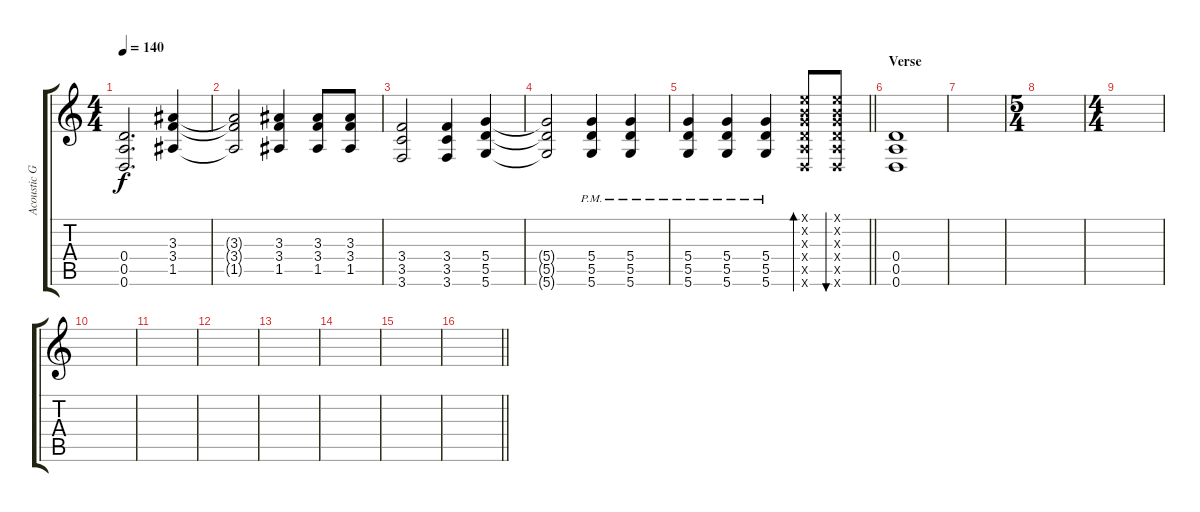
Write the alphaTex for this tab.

\track ("Acoustic Guitar I" "Acoustic G") {instrument acousticguitarsteel}
\staff {score tabs}
\tuning (E4 B3 G3 D3 A2 D2) {hide}
\ts (4 4)
\tempo 140
\clef g2
\ks c
(0.4 0.5 0.6).2{d dy f} (3.3 3.4 1.5).4 |
(3.3{t} 3.4{t} 1.5{t}).2 (3.3 3.4 1.5).4 (3.3 3.4 1.5).8 (3.3 3.4 1.5).8 |
(3.4 3.5 3.6).2 (3.4 3.5 3.6).4 (5.4 5.5 5.6).4 |
(5.4{t} 5.5{t} 5.6{t}).2 (5.4{pm} 5.5{pm} 5.6{pm}).4 (5.4{pm} 5.5{pm} 5.6{pm}).4 |
\barLineRight lightlight
(5.4{pm} 5.5{pm} 5.6{pm}).4 (5.4{pm} 5.5{pm} 5.6{pm}).4 (5.4{pm} 5.5{pm} 5.6{pm}).4 (0.1{x} 0.2{x} 0.3{x} 0.4{x} 0.5{x} 0.6{x}).8{bd 60} (0.1{x} 0.2{x} 0.3{x} 0.4{x} 0.5{x} 0.6{x}).8{bu 60} |
\section ("" "Verse")
(0.4 0.5 0.6).1 |
|
\ts (5 4)
|
\ts (4 4)
|
|
|
|
|
|
|
\barLineRight lightlight
